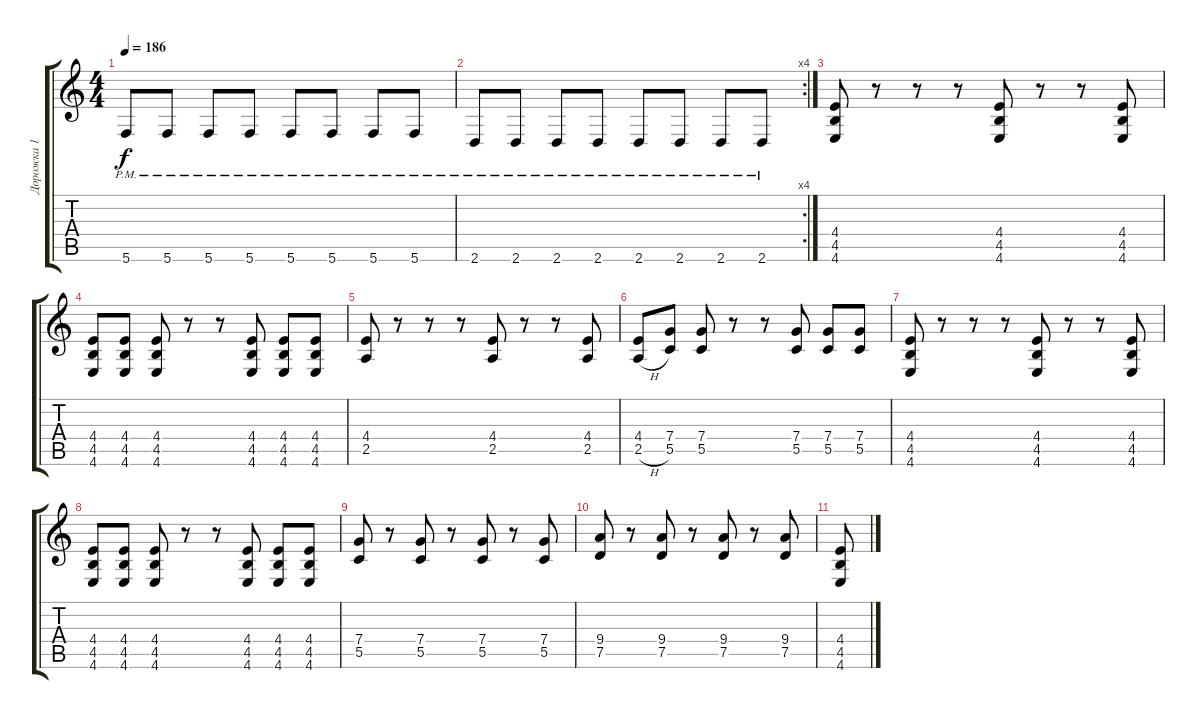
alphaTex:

\track ("Дорожка 1" "Дорожка 1") {instrument overdrivenguitar}
\staff {score tabs}
\tuning (D4 A3 F3 C3 G2 C2) {hide}
\ts (4 4)
\tempo 186
\clef g2
\ks c
5.6{pm}.8{dy f} 5.6{pm}.8 5.6{pm}.8 5.6{pm}.8 5.6{pm}.8 5.6{pm}.8 5.6{pm}.8 5.6{pm}.8 |
\rc 4
2.6{pm}.8 2.6{pm}.8 2.6{pm}.8 2.6{pm}.8 2.6{pm}.8 2.6{pm}.8 2.6{pm}.8 2.6{pm}.8 |
(4.4 4.5 4.6).8 r.8 r.8 r.8 (4.4 4.5 4.6).8 r.8 r.8 (4.4 4.5 4.6).8 |
(4.4 4.5 4.6).8 (4.4 4.5 4.6).8 (4.4 4.5 4.6).8 r.8 r.8 (4.4 4.5 4.6).8 (4.4 4.5 4.6).8 (4.4 4.5 4.6).8 |
(4.4 2.5).8 r.8 r.8 r.8 (4.4 2.5).8 r.8 r.8 (4.4 2.5).8 |
(4.4 2.5{h}).8 (7.4 5.5).8 (7.4 5.5).8 r.8 r.8 (7.4 5.5).8 (7.4 5.5).8 (7.4 5.5).8 |
(4.4 4.5 4.6).8 r.8 r.8 r.8 (4.4 4.5 4.6).8 r.8 r.8 (4.4 4.5 4.6).8 |
(4.4 4.5 4.6).8 (4.4 4.5 4.6).8 (4.4 4.5 4.6).8 r.8 r.8 (4.4 4.5 4.6).8 (4.4 4.5 4.6).8 (4.4 4.5 4.6).8 |
(7.4 5.5).8 r.8 (7.4 5.5).8 r.8 (7.4 5.5).8 r.8 (7.4 5.5).8 |
(9.4 7.5).8 r.8 (9.4 7.5).8 r.8 (9.4 7.5).8 r.8 (9.4 7.5).8 |
(4.4 4.5 4.6).8
